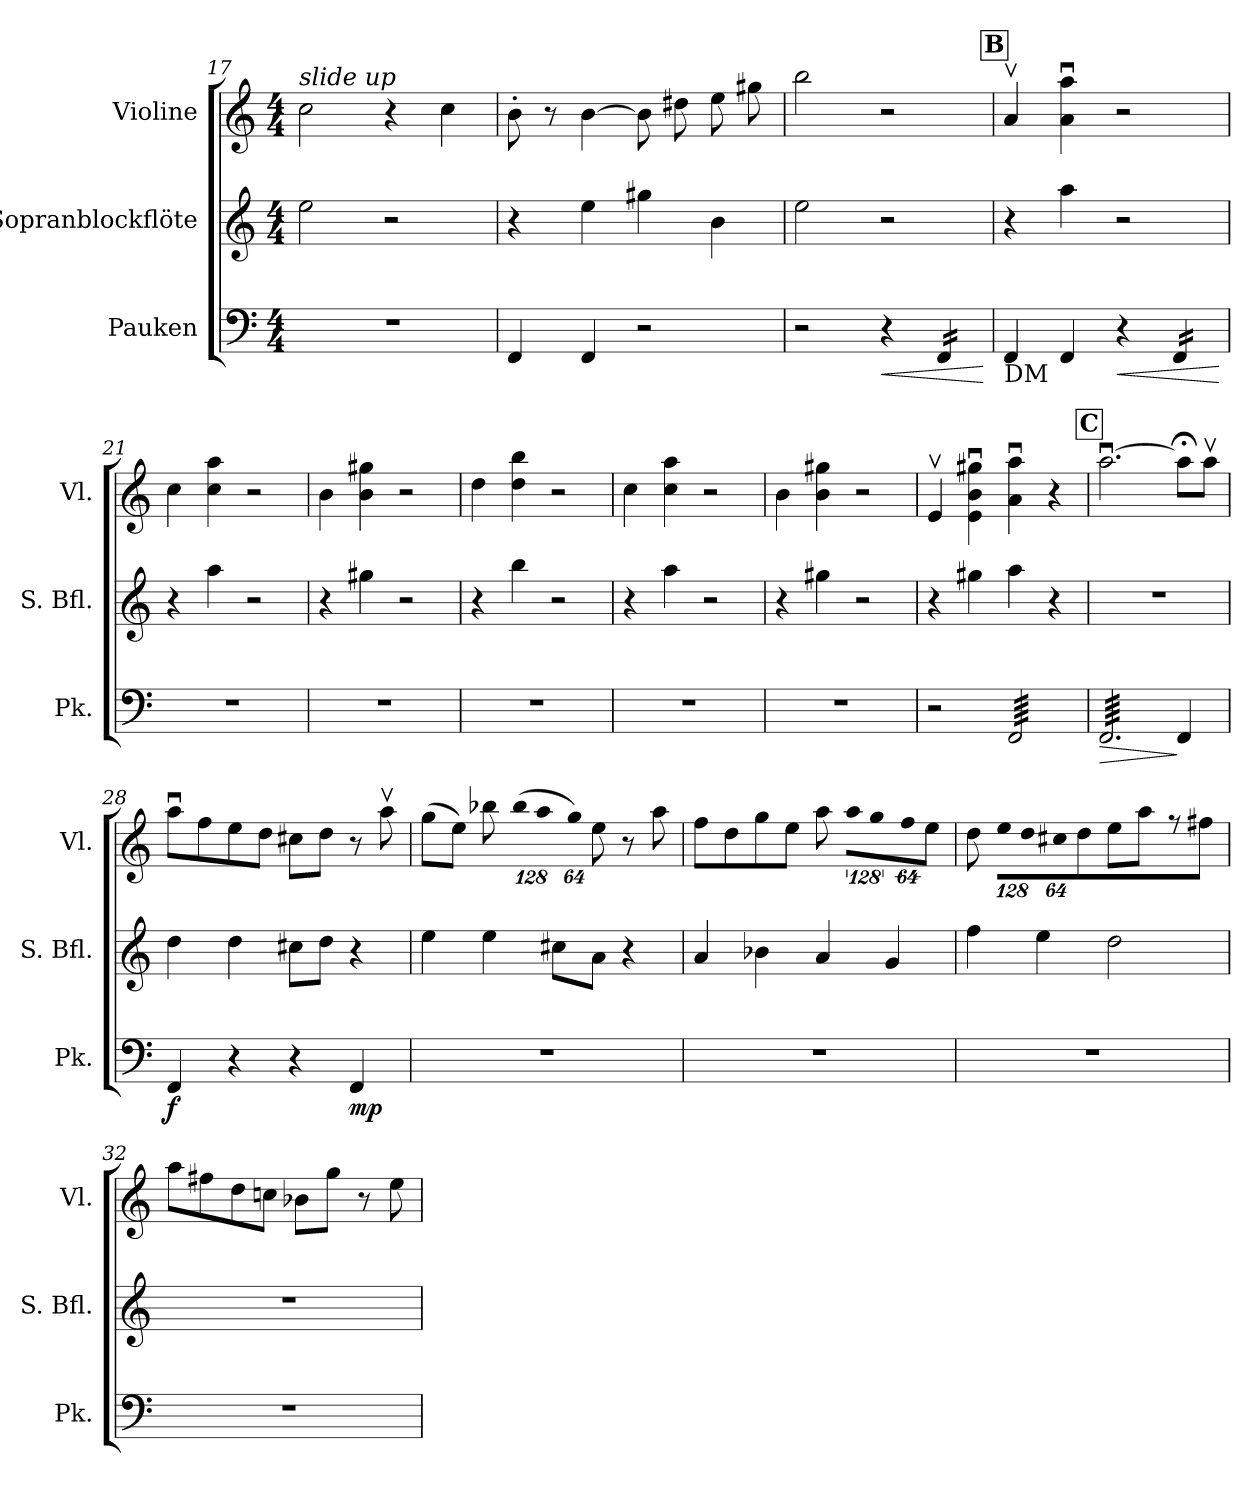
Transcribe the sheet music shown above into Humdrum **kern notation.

**kern	**dynam	**kern	**kern
*part3	*part3	*part2	*part1
*staff3	*staff3	*staff2	*staff1
*I"Pauken	*	*I"Sopranblockflöte	*I"Violine
*I'Pk.	*	*I'S. Bfl.	*I'Vl.
*clefF4	*	*clefG2	*clefG2
*	*	*ITrd-7c-12	*
*k[]	*	*k[]	*k[]
*C:	*	*C:	*C:
*M4/4	*	*M4/4	*M4/4
=17	=17	=17	=17
!	!	!	!LO:TX:a:i:t=slide up
1r	.	2eeei\	2cci\
.	.	2r	4r
.	.	.	4cci\
=18	=18	=18	=18
4FFi/	.	4r	8b'i\L
.	.	.	8r
4FFi/	.	4eeei\	[4bi\
2r	.	4ggg#Xi\	8bi\L]
.	.	.	8dd#Xi\
.	.	4bbi\	8eei\
.	.	.	8gg#Xi\J
=19	=19	=19	=19
2r	.	2eeei\	2bbi\
!	!LO:HP:b	!	!
4r	<	2r	2r
*tremolo	*	*	*
16FFi/LL	.	.	.
16FFi/	.	.	.
16FFi/	.	.	.
16FFi/JJ	.	.	.
*Xtremolo	*	*	*
.	[	.	.
!!LO:REH:place=s1:B:color=#000000:enc=box:fs=19.9975:t=B
=20	=20	=20	=20
!LO:TX:b:t=DM	!	!	!
4FFi/	.	4r	4avi/
4FFi/	.	4aaai\	4ai\u 4aaiu
!	!LO:HP:b	!	!
4r	<	2r	2r
*tremolo	*	*	*
16FFi/LL	.	.	.
16FFi/	.	.	.
16FFi/	.	.	.
16FFi/JJ	.	.	.
.	[	.	.
!!LO:LB:g=z
=21	=21	=21	=21
1r	.	4r	4cci\
.	.	4aaai\	4cci\ 4aai
.	.	2r	2r
=22	=22	=22	=22
1r	.	4r	4bi\
.	.	4ggg#Xi\	4bi\ 4gg#Xi
.	.	2r	2r
=23	=23	=23	=23
1r	.	4r	4ddi\
.	.	4bbbi\	4ddi\ 4bbi
.	.	2r	2r
=24	=24	=24	=24
1r	.	4r	4cci\
.	.	4aaai\	4cci\ 4aai
.	.	2r	2r
=25	=25	=25	=25
1r	.	4r	4bi\
.	.	4ggg#Xi\	4bi\ 4gg#Xi
.	.	2r	2r
=26	=26	=26	=26
2r	.	4r	4evi/
.	.	4ggg#Xi\	4ei\u 4biu 4gg#Xiu
64FFi/LLLL	.	4aaai\	4ai\u 4aaiu
64FFi/	.	.	.
64FFi/	.	.	.
64FFi/	.	.	.
64FFi/	.	.	.
64FFi/	.	.	.
64FFi/	.	.	.
64FFi/	.	.	.
64FFi/	.	.	.
64FFi/	.	.	.
64FFi/	.	.	.
64FFi/	.	.	.
64FFi/	.	.	.
64FFi/	.	.	.
64FFi/	.	.	.
64FFi/	.	.	.
64FFi/	.	4r	4r
64FFi/	.	.	.
64FFi/	.	.	.
64FFi/	.	.	.
64FFi/	.	.	.
64FFi/	.	.	.
64FFi/	.	.	.
64FFi/	.	.	.
64FFi/	.	.	.
64FFi/	.	.	.
64FFi/	.	.	.
64FFi/	.	.	.
64FFi/	.	.	.
64FFi/	.	.	.
64FFi/	.	.	.
64FFi/JJJJ	.	.	.
!!LO:LB:g=z
!!LO:REH:place=s1:B:color=#000000:enc=box:fs=19.9975:t=C
=27	=27	=27	=27
!	!LO:HP:b	!	!
64FFi/LLLL	>	1r	[2.aaui\
64FFi/	.	.	.
64FFi/	.	.	.
64FFi/	.	.	.
64FFi/	.	.	.
64FFi/	.	.	.
64FFi/	.	.	.
64FFi/	.	.	.
64FFi/	.	.	.
64FFi/	.	.	.
64FFi/	.	.	.
64FFi/	.	.	.
64FFi/	.	.	.
64FFi/	.	.	.
64FFi/	.	.	.
64FFi/	.	.	.
64FFi/	.	.	.
64FFi/	.	.	.
64FFi/	.	.	.
64FFi/	.	.	.
64FFi/	.	.	.
64FFi/	.	.	.
64FFi/	.	.	.
64FFi/	.	.	.
64FFi/	.	.	.
64FFi/	.	.	.
64FFi/	.	.	.
64FFi/	.	.	.
64FFi/	.	.	.
64FFi/	.	.	.
64FFi/	.	.	.
64FFi/	.	.	.
64FFi/	.	.	.
64FFi/	.	.	.
64FFi/	.	.	.
64FFi/	.	.	.
64FFi/	.	.	.
64FFi/	.	.	.
64FFi/	.	.	.
64FFi/	.	.	.
64FFi/	.	.	.
64FFi/	.	.	.
64FFi/	.	.	.
64FFi/	.	.	.
64FFi/	.	.	.
64FFi/	.	.	.
64FFi/	.	.	.
64FFi/JJJJ	.	.	.
*Xtremolo	*	*	*
4FFi/	]	.	8aa;i\L]
.	.	.	8aavi\J
=28	=28	=28	=28
4FFi/	f	4dddi\	8aaui\L
.	.	.	8ffi\
4r	.	4dddi\	8eei\
.	.	.	8ddi\J
4r	.	8ccc#Xi\L	8cc#Xi\L
.	.	8dddi\J	8ddi\J
4FFi/	mp	4r	8r
.	.	.	8aavi\L
=29	=29	=29	=29
1r	.	4eeei\	(8ggi\L
.	.	.	8eei\J)
.	.	4eeei\	8bb-Xi\L
*	*	*	*Xbrackettup
!	!	!	!LO:N:vis=8
.	.	.	(1024%85bb-i\L
!	!	!	!LO:N:vis=8
.	.	.	1024%85aai\
.	.	8ccc#Xi\L	.
!	!	!	!LO:N:vis=8
.	.	.	512%43ggi\J)
.	.	8aai\J	8eei\
.	.	4r	8r
.	.	.	8aai\L
=30	=30	=30	=30
1r	.	4aai/	8ffi\L
.	.	.	8ddi\
.	.	4bb-Xi\	8ggi\
.	.	.	8eei\J
.	.	4aai/	8aai\
*	*	*	*brackettup
!	!	!	!LO:N:vis=8
.	.	.	1024%85aai\L
!	!	!	!LO:N:vis=8
.	.	.	1024%85ggi\
.	.	4ggi/	.
!	!	!	!LO:N:vis=8
.	.	.	512%43ffi\
.	.	.	8eei\J
!!LO:LB:g=z
=31	=31	=31	=31
1r	.	4fffi\	8ddi\
*	*	*	*Xbrackettup
!	!	!	!LO:N:vis=8
.	.	.	1024%85eei\L
!	!	!	!LO:N:vis=8
.	.	.	1024%85ddi\
.	.	4eeei\	.
!	!	!	!LO:N:vis=8
.	.	.	512%43cc#Xi\J
.	.	.	8ddi\
.	.	2dddi\	8eei\L
.	.	.	8aai\J
.	.	.	8r
.	.	.	8ff#Xi\L
=32	=32	=32	=32
1r	.	1r	8aai\L
.	.	.	8ff#Xi\
.	.	.	8ddi\
.	.	.	8ccni\J
.	.	.	8b-Xi\L
.	.	.	8ggi\J
.	.	.	8r
.	.	.	8eei\L
=	=	=	=
*-	*-	*-	*-
